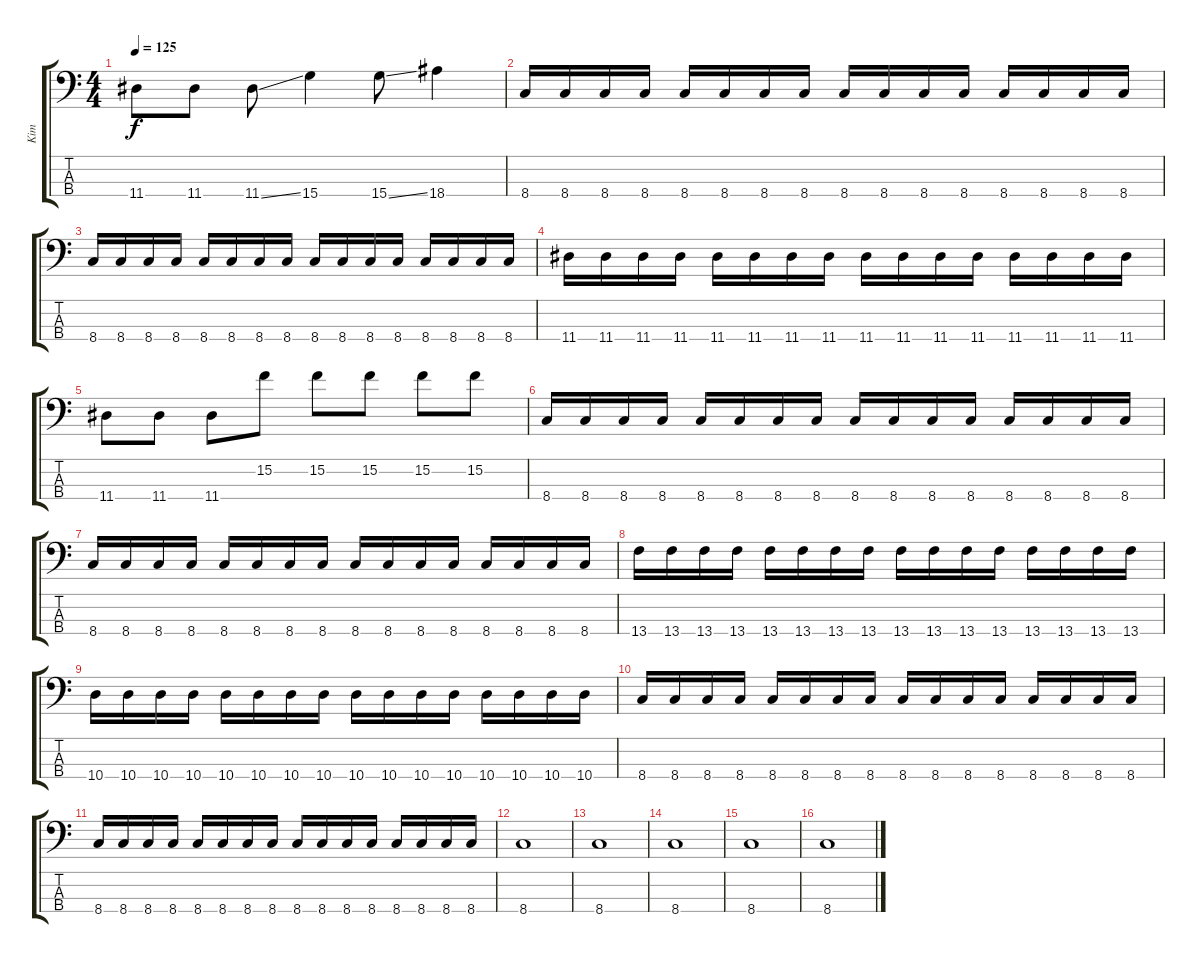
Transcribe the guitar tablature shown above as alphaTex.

\track ("Kim" "Kim") {instrument electricbasspick}
\staff {score tabs}
\tuning (G2 D2 A1 E1) {hide}
\ts (4 4)
\tempo 125
\clef f4
\ks c
11.4.8{dy f} 11.4.8 11.4{ss}.8 15.4.4 15.4{ss}.8 18.4.4 |
8.4.16 8.4.16 8.4.16 8.4.16 8.4.16 8.4.16 8.4.16 8.4.16 8.4.16 8.4.16 8.4.16 8.4.16 8.4.16 8.4.16 8.4.16 8.4.16 |
8.4.16 8.4.16 8.4.16 8.4.16 8.4.16 8.4.16 8.4.16 8.4.16 8.4.16 8.4.16 8.4.16 8.4.16 8.4.16 8.4.16 8.4.16 8.4.16 |
11.4.16 11.4.16 11.4.16 11.4.16 11.4.16 11.4.16 11.4.16 11.4.16 11.4.16 11.4.16 11.4.16 11.4.16 11.4.16 11.4.16 11.4.16 11.4.16 |
11.4.8 11.4.8 11.4.8 15.2.8 15.2.8 15.2.8 15.2.8 15.2.8 |
8.4.16 8.4.16 8.4.16 8.4.16 8.4.16 8.4.16 8.4.16 8.4.16 8.4.16 8.4.16 8.4.16 8.4.16 8.4.16 8.4.16 8.4.16 8.4.16 |
8.4.16 8.4.16 8.4.16 8.4.16 8.4.16 8.4.16 8.4.16 8.4.16 8.4.16 8.4.16 8.4.16 8.4.16 8.4.16 8.4.16 8.4.16 8.4.16 |
13.4.16 13.4.16 13.4.16 13.4.16 13.4.16 13.4.16 13.4.16 13.4.16 13.4.16 13.4.16 13.4.16 13.4.16 13.4.16 13.4.16 13.4.16 13.4.16 |
10.4.16 10.4.16 10.4.16 10.4.16 10.4.16 10.4.16 10.4.16 10.4.16 10.4.16 10.4.16 10.4.16 10.4.16 10.4.16 10.4.16 10.4.16 10.4.16 |
8.4.16 8.4.16 8.4.16 8.4.16 8.4.16 8.4.16 8.4.16 8.4.16 8.4.16 8.4.16 8.4.16 8.4.16 8.4.16 8.4.16 8.4.16 8.4.16 |
8.4.16 8.4.16 8.4.16 8.4.16 8.4.16 8.4.16 8.4.16 8.4.16 8.4.16 8.4.16 8.4.16 8.4.16 8.4.16 8.4.16 8.4.16 8.4.16 |
8.4.1 |
8.4.1 |
8.4.1 |
8.4.1 |
8.4.1
